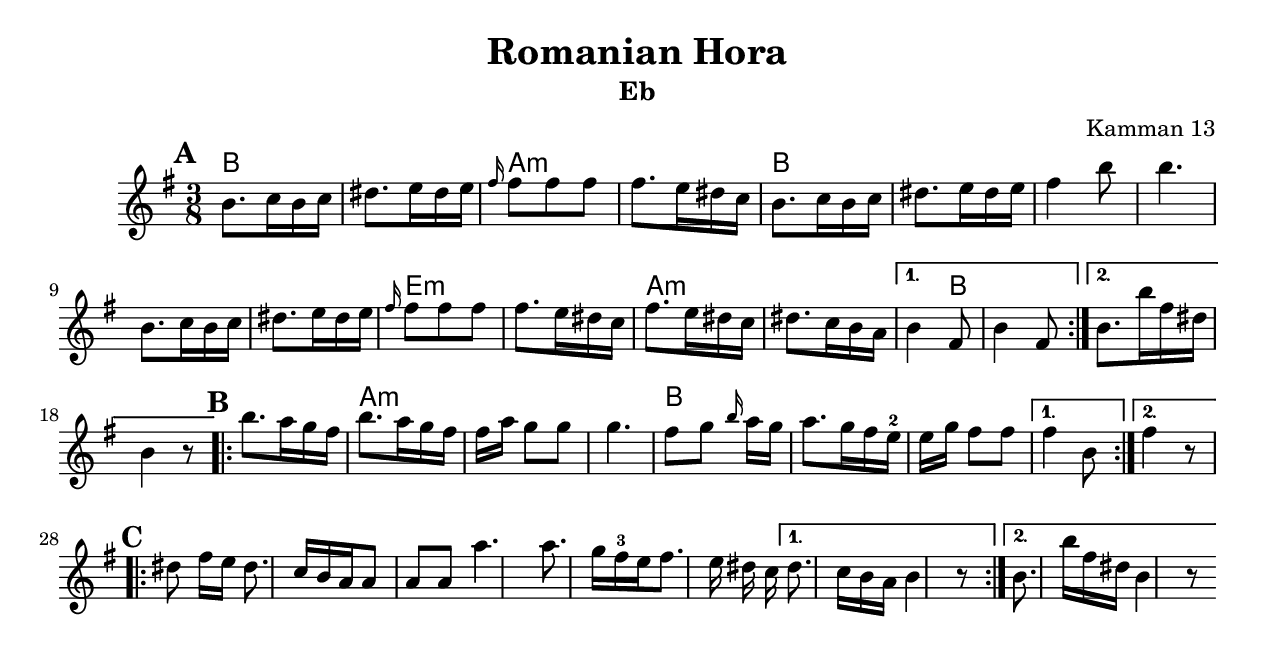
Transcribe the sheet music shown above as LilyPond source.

\version "2.18.0"
\include "english.ly"
\pointAndClickOff
\paper{
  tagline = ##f
  print-all-headers = ##t
  #(set-paper-size "letter")
}
date = #(strftime "%d-%m-%Y" (localtime (current-time)))

%\markup{ \italic{ " Updated " \date  }  }

%\markup{ Got something to say? }

%#################################### Melody ########################
melody =  \relative c'{
  \clef treble
  \key g \minor
  \time 3/8
  \set Score.markFormatter = #format-mark-box-alphabet

  %\partial 16*3 a16 d f   %lead in notes

  \repeat volta 2{
  \mark \default
    d8. ef16 d ef|
    fs8. g16 fs g|
    \grace {a16} a8 a8 a8|
    a8. g16 fs ef |

    d8. ef16 d ef|
    fs8. g16 fs g
    a4 d8
    d4.

    d,8. ef16 d ef|
    fs8. g16 fs g
    \grace {a16} a8 a8 a8|
    a8. g16 fs ef

    a8. g16 fs ef
    fs8. ef16 d c

  }
  \alternative {
    {
      d4 a8
      d4 a8
    }
    {
      d8. d'16 a fs
      d4 r8|
    }
  }

  \repeat volta 2{
  \mark \default
    d'8. c16 bf a
    d8. c16 bf a|
    a16 c bf8 [bf]
    bf4.|

    a8 bf \grace {d16}c16 [bf]
    c8. bf16 a g -2
    g16 bf a8 [a]

  }
  \alternative {
    {a4 d,8 }
    { a'4 r8}
  }

  \repeat volta 2{
  \mark \default
    fs8 a16 [g]
    fs8. ef16 d c
    c8 c c
    c'4.

    c8. bf16 a-3 g
    a8. g16 fs ef
  }

  \alternative {
    {
      fs8. ef16 d c
      d4 r8
    }
    {
      d8. d'16 a fs
      d4 r8
    }
  }

}
%################################# Lyrics #####################
%\addlyrics{  }
%################################# Chords #######################
harmonies = \chordmode {
  d8*6
  %r2*8
  c8:m
  s8*5
  % r8*3
  d8*18
  %b
  %r8*14
  g8*6:m
  %r4 r8*3 = 5/8
  c8*8:m
  %r8*4 r8*3 = 7/8
  d8*13
  %r4 r8*10 =12/8
  c8*9:m
  %r4 r8*6 =8/8
  d8
}

\score {\transpose c a
  <<
    \new ChordNames {
      \set chordChanges = ##f
      \harmonies
    }
    \new Staff
    \melody
  >>
  \header{
    title= "Romanian Hora"
    subtitle=""
    composer= ""
    instrument = "Eb"
    arranger= "Kamman 13"
  }
  \layout{indent = 1.0\cm}
  \midi {
    \tempo 4 = 120

    % \midi { }
  }
}
%{
% more verses:
\markup{}
\markup {
  \fill-line {
    \hspace #0.1 % distance from left margin
    \column {
      \line { "1."
	\column {
	  ""
	}
      }
      \hspace #0.2 % vertical distance between verses
      \line { "2."
	\column {
	 ""
	}
      }
    }
    \hspace #0.1  % horiz. distance between columns
    \column {
      \line { "3."
	\column {
	  ""
	}
      }
      \hspace #0.2 % distance between verses
      \line { "4."
	\column {
	 ""
	}
      }
    }
    \hspace #0.1 % distance to right margin
  }
}

%}
